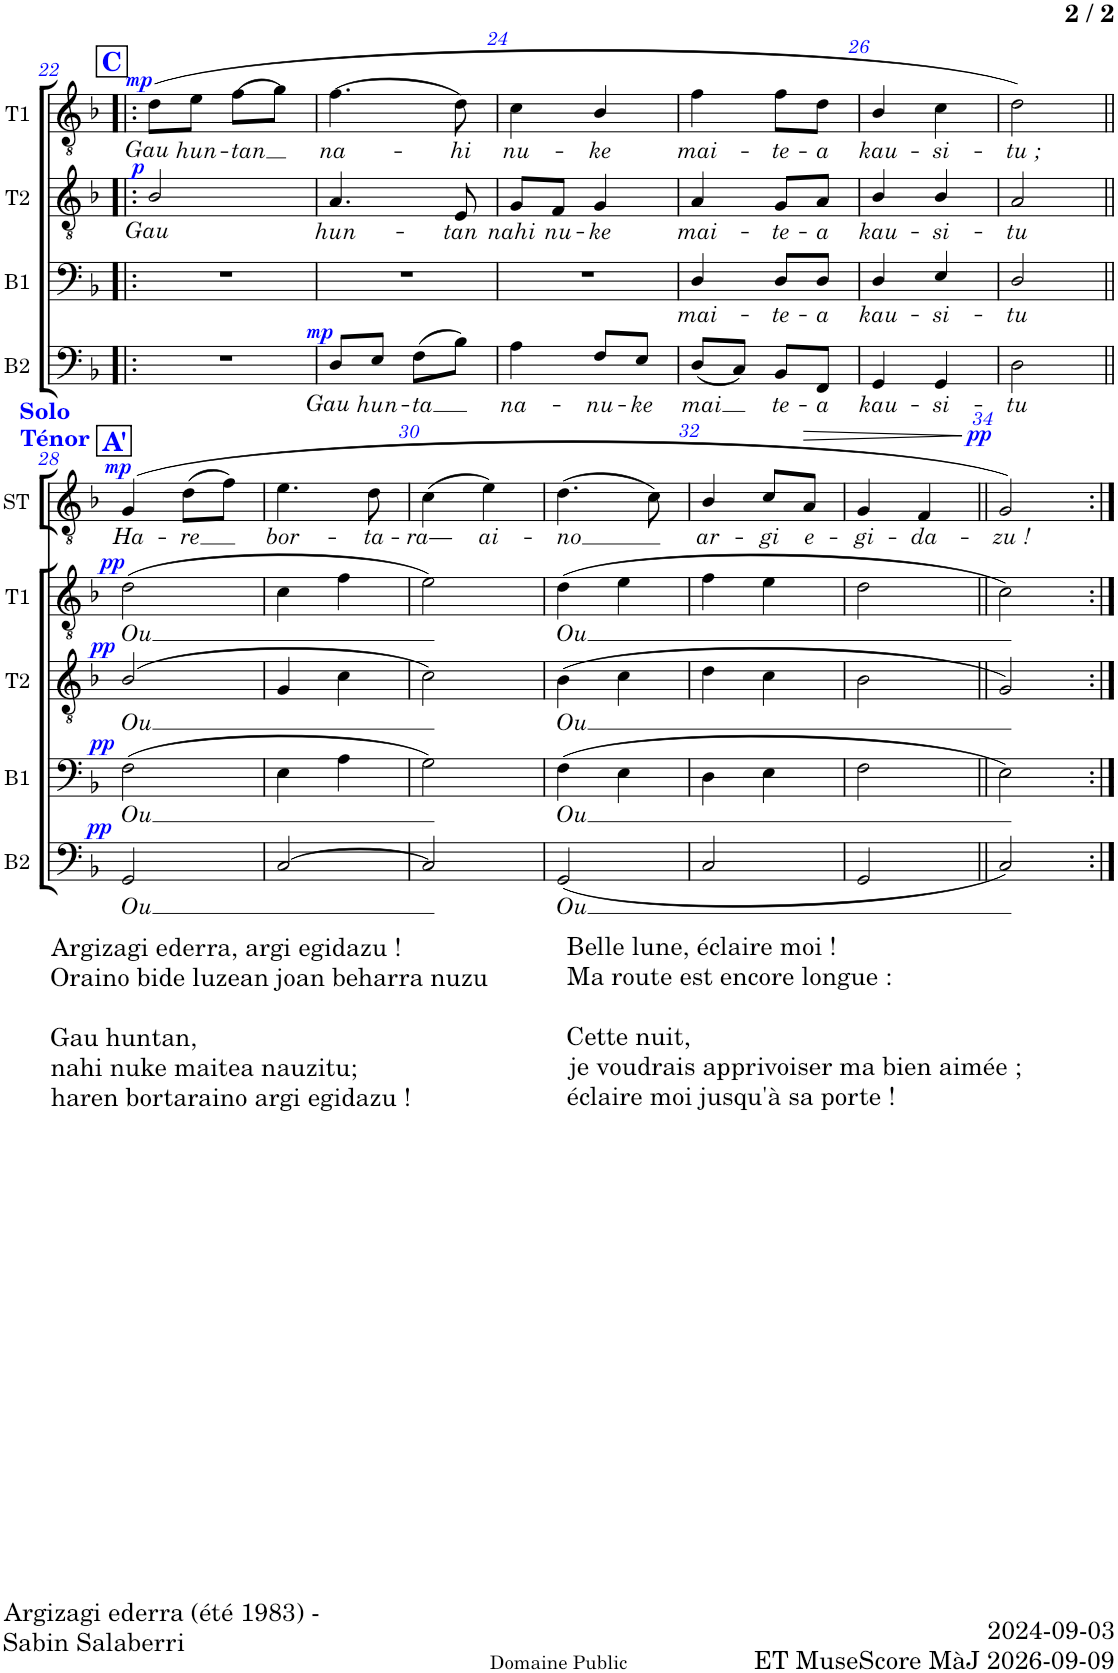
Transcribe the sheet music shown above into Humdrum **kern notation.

**kern	**text	**dynam	**kern	**text	**dynam	**kern	**text	**dynam	**kern	**text	**dynam	**kern	**text	**dynam
*part5	*part5	*part5	*part4	*part4	*part4	*part3	*part3	*part3	*part2	*part2	*part2	*part1	*part1	*part1
*staff5	*staff5	*staff5	*staff4	*staff4	*staff4	*staff3	*staff3	*staff3	*staff2	*staff2	*staff2	*staff1	*staff1	*staff1
*I"Basse	*	*	*I"Baryton	*	*	*I"Ténor 2	*	*	*I"Ténor 1	*	*	*I"Piano, Grand Piano	*	*
*I'B2	*	*	*I'B1	*	*	*I'T2	*	*	*I'T1	*	*	*	*	*
!!LO:PB:g=z
*clefF4	*	*	*clefF4	*	*	*clefGv2	*	*	*clefGv2	*	*	*clefGv2	*	*
*k[b-]	*	*	*k[b-]	*	*	*k[b-]	*	*	*k[b-]	*	*	*k[b-]	*	*
*M2/4	*	*	*M2/4	*	*	*M2/4	*	*	*M2/4	*	*	*M2/4	*	*
!!LO:REH:place=s1:a:B:cj:color=#0000FF:fs=14:t=C
=22!|:	=22!|:	=22!|:	=22!|:	=22!|:	=22!|:	=22!|:	=22!|:	=22!|:	=22!|:	=22!|:	=22!|:	=22!|:	=22!|:	=22!|:
!	!	!	!	!	!	!	!LO:LY:b	!LO:DY:a	!	!LO:LY:b	!LO:DY:a	!	!	!
2r	.	.	2r	.	.	2B-/	Gau	p	(8d\L	Gau	mp	2r	.	.
!	!	!	!	!	!	!	!	!	!	!LO:LY:b	!	!	!	!
.	.	.	.	.	.	.	.	.	8e\J	hun-	.	.	.	.
!	!	!	!	!	!	!	!	!	!	!LO:LY:b	!	!	!	!
.	.	.	.	.	.	.	.	.	(8f\L	-tan	.	.	.	.
.	.	.	.	.	.	.	.	.	8g\J)	.	.	.	.	.
=23	=23	=23	=23	=23	=23	=23	=23	=23	=23	=23	=23	=23	=23	=23
!	!LO:LY:b	!LO:DY:a	!	!	!	!	!LO:LY:b	!	!	!LO:LY:b	!	!	!	!
8D/L	Gau	mp	2r	.	.	4.A/	hun-	.	(4.f\	na-	.	2r	.	.
!	!LO:LY:b	!	!	!	!	!	!	!	!	!	!	!	!	!
8E/J	hun-	.	.	.	.	.	.	.	.	.	.	.	.	.
!	!LO:LY:b	!	!	!	!	!	!	!	!	!	!	!	!	!
(8F\L	-ta	.	.	.	.	.	.	.	.	.	.	.	.	.
!	!	!	!	!	!	!	!LO:LY:b	!	!	!LO:LY:b	!	!	!	!
8B-\J)	.	.	.	.	.	8E/	-tan	.	8d\)	-hi	.	.	.	.
=24	=24	=24	=24	=24	=24	=24	=24	=24	=24	=24	=24	=24	=24	=24
!	!LO:LY:b	!	!	!	!	!	!LO:LY:b	!	!	!LO:LY:b	!	!	!	!
4A\	na-	.	2r	.	.	8G/L	nahi	.	4c\	nu-	.	2r	.	.
!	!	!	!	!	!	!	!LO:LY:b	!	!	!	!	!	!	!
.	.	.	.	.	.	8F/J	nu-	.	.	.	.	.	.	.
!	!LO:LY:b	!	!	!	!	!	!LO:LY:b	!	!	!LO:LY:b	!	!	!	!
8F/L	nu-	.	.	.	.	4G/	-ke	.	4B-/	-ke	.	.	.	.
!	!LO:LY:b	!	!	!	!	!	!	!	!	!	!	!	!	!
8E/J	-ke	.	.	.	.	.	.	.	.	.	.	.	.	.
=25	=25	=25	=25	=25	=25	=25	=25	=25	=25	=25	=25	=25	=25	=25
!	!LO:LY:b	!	!	!LO:LY:b	!	!	!LO:LY:b	!	!	!LO:LY:b	!	!	!	!
(8D/L	-mai	.	4D/	mai-	.	4A/	mai-	.	4f\	mai-	.	2r	.	.
8C/J)	.	.	.	.	.	.	.	.	.	.	.	.	.	.
!	!LO:LY:b	!	!	!LO:LY:b	!	!	!LO:LY:b	!	!	!LO:LY:b	!	!	!	!
8BB-/L	te-	.	8D/L	-te-	.	8G/L	-te-	.	8f\L	-te-	.	.	.	.
!	!LO:LY:b	!	!	!LO:LY:b	!	!	!LO:LY:b	!	!	!LO:LY:b	!	!	!	!
8FF/J	-a	.	8D/J	-a	.	8A/J	-a	.	8d\J	-a	.	.	.	.
=26	=26	=26	=26	=26	=26	=26	=26	=26	=26	=26	=26	=26	=26	=26
!	!LO:LY:b	!	!	!LO:LY:b	!	!	!LO:LY:b	!	!	!LO:LY:b	!	!	!	!
4GG/	kau-	.	4D/	kau-	.	4B-/	kau-	.	4B-/	kau-	.	2r	.	.
!	!LO:LY:b	!	!	!LO:LY:b	!	!	!LO:LY:b	!	!	!LO:LY:b	!	!	!	!
4GG/	-si-	.	4E/	-si-	.	4B-/	-si-	.	4c\	-si-	.	.	.	.
=27	=27	=27	=27	=27	=27	=27	=27	=27	=27	=27	=27	=27	=27	=27
!	!LO:LY:b	!	!	!LO:LY:b	!	!	!LO:LY:b	!	!	!LO:LY:b	!	!	!	!
2D\	-tu	.	2D/	-tu	.	2A/	-tu	.	2d\)	-tu ;	.	2r	.	.
!!LO:LB:g=z
!!LO:REH:place=s1:a:B:cj:color=#0000FF:fs=14:t=A'
=28||	=28||	=28||	=28||	=28||	=28||	=28||	=28||	=28||	=28||	=28||	=28||	=28||	=28||	=28||
!	!	!	!	!	!	!	!	!	!	!	!	!LO:TX:a:B:color=#0000FF:t=Solo	!	!
!	!	!	!	!	!	!	!	!	!	!	!	!LO:TX:a:t=Ténor	!	!
!	!LO:LY:b	!LO:DY:a	!	!LO:LY:b	!LO:DY:a	!	!LO:LY:b	!LO:DY:a	!	!LO:LY:b	!LO:DY:a	!	!LO:LY:b	!LO:DY:a
2GG/	Ou	pp	(2F\	Ou	pp	(2B-/	Ou	pp	(2d\	Ou	pp	(4G/	Ha-	mp
!	!	!	!	!	!	!	!	!	!	!	!	!	!LO:LY:b	!
.	.	.	.	.	.	.	.	.	.	.	.	(8d\L	-re	.
.	.	.	.	.	.	.	.	.	.	.	.	8f\J)	.	.
=29	=29	=29	=29	=29	=29	=29	=29	=29	=29	=29	=29	=29	=29	=29
!	!	!	!	!	!	!	!	!	!	!	!	!	!LO:LY:b	!
[>2C/	.	.	4E\	.	.	4G/	.	.	4c\	.	.	4.e\	bor-	.
.	.	.	4A\	.	.	4c\	.	.	4f\	.	.	.	.	.
!	!	!	!	!	!	!	!	!	!	!	!	!	!LO:LY:b	!
.	.	.	.	.	.	.	.	.	.	.	.	8d\	-ta-	.
=30	=30	=30	=30	=30	=30	=30	=30	=30	=30	=30	=30	=30	=30	=30
!	!	!	!	!	!	!	!	!	!	!	!	!	!LO:LY:b	!
2C/]	.	.	2G\)	.	.	2c\)	.	.	2e\)	.	.	(4c\	-ra—	.
!	!	!	!	!	!	!	!	!	!	!	!	!	!LO:LY:b	!
.	.	.	.	.	.	.	.	.	.	.	.	4e\)	ai-	.
=31	=31	=31	=31	=31	=31	=31	=31	=31	=31	=31	=31	=31	=31	=31
!	!LO:LY:b	!	!	!LO:LY:b	!	!	!LO:LY:b	!	!	!LO:LY:b	!	!	!LO:LY:b	!
(2GG/	Ou	.	(4F\	Ou	.	(4B-\	Ou	.	(4d\	Ou	.	(4.d\	-no	.
.	.	.	4E\	.	.	4c\	.	.	4e\	.	.	.	.	.
.	.	.	.	.	.	.	.	.	.	.	.	8c\)	.	.
=32	=32	=32	=32	=32	=32	=32	=32	=32	=32	=32	=32	=32	=32	=32
!	!	!	!	!	!	!	!	!	!	!	!	!	!LO:LY:b	!
2C/	.	.	4D\	.	.	4d\	.	.	4f\	.	.	4B-/	ar-	.
!	!	!	!	!	!	!	!	!	!	!	!	!	!LO:LY:b	!
.	.	.	4E\	.	.	4c\	.	.	4e\	.	.	8c/L	-gi	.
!	!	!	!	!	!	!	!	!	!	!	!	!	!LO:LY:b	!LO:HP:b
.	.	.	.	.	.	.	.	.	.	.	.	8A/J	e-	>
=33	=33	=33	=33	=33	=33	=33	=33	=33	=33	=33	=33	=33	=33	=33
!	!	!	!	!	!	!	!	!	!	!	!	!	!LO:LY:b	!
2GG/	.	.	2F\	.	.	2B-\	.	.	2d\	.	.	4G/	-gi-	.
!	!	!	!	!	!	!	!	!	!	!	!	!	!LO:LY:b	!
.	.	.	.	.	.	.	.	.	.	.	.	4F/	-da-	.
.	.	.	.	.	.	.	.	.	.	.	.	.	.	]
=34||	=34||	=34||	=34||	=34||	=34||	=34||	=34||	=34||	=34||	=34||	=34||	=34||	=34||	=34||
!	!	!	!	!	!	!	!	!	!	!	!	!	!LO:LY:b	!LO:DY:a
2C/)	.	.	2E\)	.	.	2G/)	.	.	2c\)	.	.	2G/)	-zu !	pp
=:|!	=:|!	=:|!	=:|!	=:|!	=:|!	=:|!	=:|!	=:|!	=:|!	=:|!	=:|!	=:|!	=:|!	=:|!
*-	*-	*-	*-	*-	*-	*-	*-	*-	*-	*-	*-	*-	*-	*-
